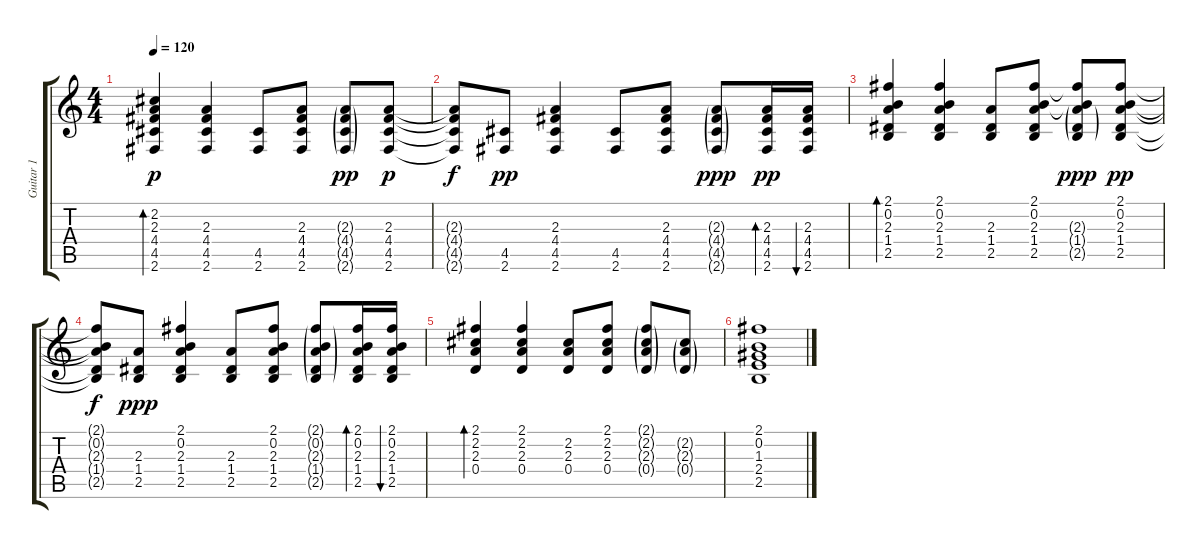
\track ("Guitar 1          " "Guitar 1  ") {instrument acousticguitarsteel}
\staff {score tabs}
\tuning (E4 B3 G3 D3 A2 E2) {hide}
\ts (4 4)
\tempo 120
\clef g2
\ks c
(2.2 2.3 4.4 4.5 2.6).4{bd 60 dy p} (2.3 4.4 4.5 2.6).4 (4.5 2.6).8 (2.3 4.4 4.5 2.6).8 (2.3{g} 4.4{g} 4.5{g} 2.6{g}).8{dy pp} (2.3 4.4 4.5 2.6).8{dy p} |
(2.3{t} 4.4{t} 4.5{t} 2.6{t}).8{dy f} (4.5 2.6).8{dy pp} (2.3 4.4 4.5 2.6).4 (4.5 2.6).8 (2.3 4.4 4.5 2.6).8 (2.3{g} 4.4{g} 4.5{g} 2.6{g}).8{dy ppp} (2.3 4.4 4.5 2.6).16{bd 30 dy pp} (2.3 4.4 4.5 2.6).16{bu 30} |
(2.1 0.2 2.3 1.4 2.5).4{bd 60} (2.1 0.2 2.3 1.4 2.5).4 (2.3 1.4 2.5).8 (2.1 0.2 2.3 1.4 2.5).8 (2.1{t} 0.2{t} 2.3{g} 1.4{g} 2.5{g}).8{dy ppp} (2.1 0.2 2.3 1.4 2.5).8{dy pp} |
(2.1{t} 0.2{t} 2.3{t} 1.4{t} 2.5{t}).8{dy f} (2.3 1.4 2.5).8{dy ppp} (2.1 0.2 2.3 1.4 2.5).4 (2.3 1.4 2.5).8 (2.1 0.2 2.3 1.4 2.5).8 (2.1{g} 0.2{g} 2.3{g} 1.4{g} 2.5{g}).8 (2.1 0.2 2.3 1.4 2.5).16{bd 30} (2.1 0.2 2.3 1.4 2.5).16{bu 30} |
(2.1 2.2 2.3 0.4).4{bd 60} (2.1 2.2 2.3 0.4).4 (2.2 2.3 0.4).8 (2.1 2.2 2.3 0.4).8 (2.1{g} 2.2{g} 2.3{g} 0.4{g}).8 (2.2{g} 2.3{g} 0.4{g}).8 |
(2.1 0.2 1.3 2.4 2.5).1
